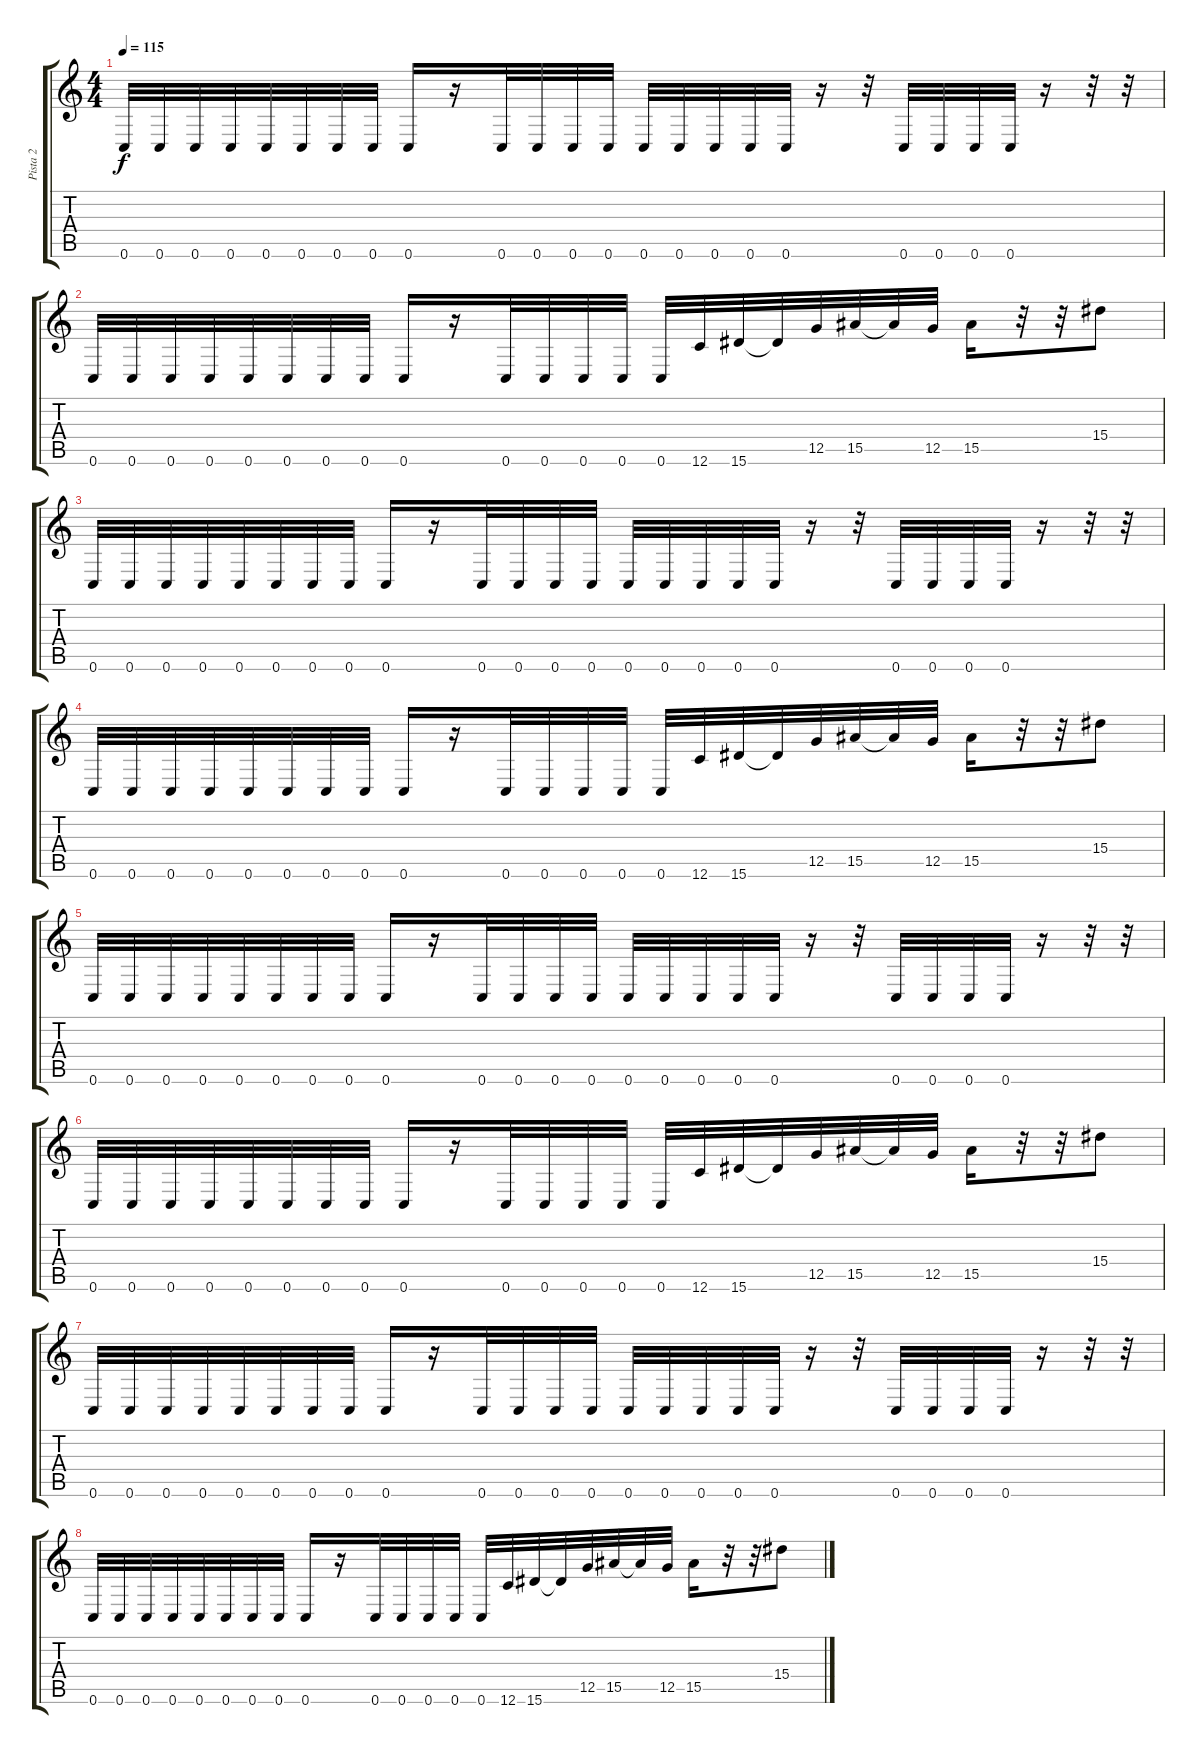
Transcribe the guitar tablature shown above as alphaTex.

\track ("Pista 2" "Pista 2") {instrument distortionguitar}
\staff {score tabs}
\tuning (D4 A3 F3 C3 G2 C2) {hide}
\ts (4 4)
\tempo 115
\clef g2
\ks c
0.6.32{dy f} 0.6.32 0.6.32 0.6.32 0.6.32 0.6.32 0.6.32 0.6.32 0.6.16 r.16 0.6.32 0.6.32 0.6.32 0.6.32 0.6.32 0.6.32 0.6.32 0.6.32 0.6.32 r.16 r.32 0.6.32 0.6.32 0.6.32 0.6.32 r.16 r.32 r.32 |
0.6.32 0.6.32 0.6.32 0.6.32 0.6.32 0.6.32 0.6.32 0.6.32 0.6.16 r.16 0.6.32 0.6.32 0.6.32 0.6.32 0.6.32 12.6.32 15.6.32 15.6{t}.32 12.5.32 15.5.32 15.5{t}.32 12.5.32 15.5.16 r.32 r.32 15.4.8 |
0.6.32 0.6.32 0.6.32 0.6.32 0.6.32 0.6.32 0.6.32 0.6.32 0.6.16 r.16 0.6.32 0.6.32 0.6.32 0.6.32 0.6.32 0.6.32 0.6.32 0.6.32 0.6.32 r.16 r.32 0.6.32 0.6.32 0.6.32 0.6.32 r.16 r.32 r.32 |
0.6.32 0.6.32 0.6.32 0.6.32 0.6.32 0.6.32 0.6.32 0.6.32 0.6.16 r.16 0.6.32 0.6.32 0.6.32 0.6.32 0.6.32 12.6.32 15.6.32 15.6{t}.32 12.5.32 15.5.32 15.5{t}.32 12.5.32 15.5.16 r.32 r.32 15.4.8 |
0.6.32 0.6.32 0.6.32 0.6.32 0.6.32 0.6.32 0.6.32 0.6.32 0.6.16 r.16 0.6.32 0.6.32 0.6.32 0.6.32 0.6.32 0.6.32 0.6.32 0.6.32 0.6.32 r.16 r.32 0.6.32 0.6.32 0.6.32 0.6.32 r.16 r.32 r.32 |
0.6.32 0.6.32 0.6.32 0.6.32 0.6.32 0.6.32 0.6.32 0.6.32 0.6.16 r.16 0.6.32 0.6.32 0.6.32 0.6.32 0.6.32 12.6.32 15.6.32 15.6{t}.32 12.5.32 15.5.32 15.5{t}.32 12.5.32 15.5.16 r.32 r.32 15.4.8 |
0.6.32 0.6.32 0.6.32 0.6.32 0.6.32 0.6.32 0.6.32 0.6.32 0.6.16 r.16 0.6.32 0.6.32 0.6.32 0.6.32 0.6.32 0.6.32 0.6.32 0.6.32 0.6.32 r.16 r.32 0.6.32 0.6.32 0.6.32 0.6.32 r.16 r.32 r.32 |
0.6.32 0.6.32 0.6.32 0.6.32 0.6.32 0.6.32 0.6.32 0.6.32 0.6.16 r.16 0.6.32 0.6.32 0.6.32 0.6.32 0.6.32 12.6.32 15.6.32 15.6{t}.32 12.5.32 15.5.32 15.5{t}.32 12.5.32 15.5.16 r.32 r.32 15.4.8
